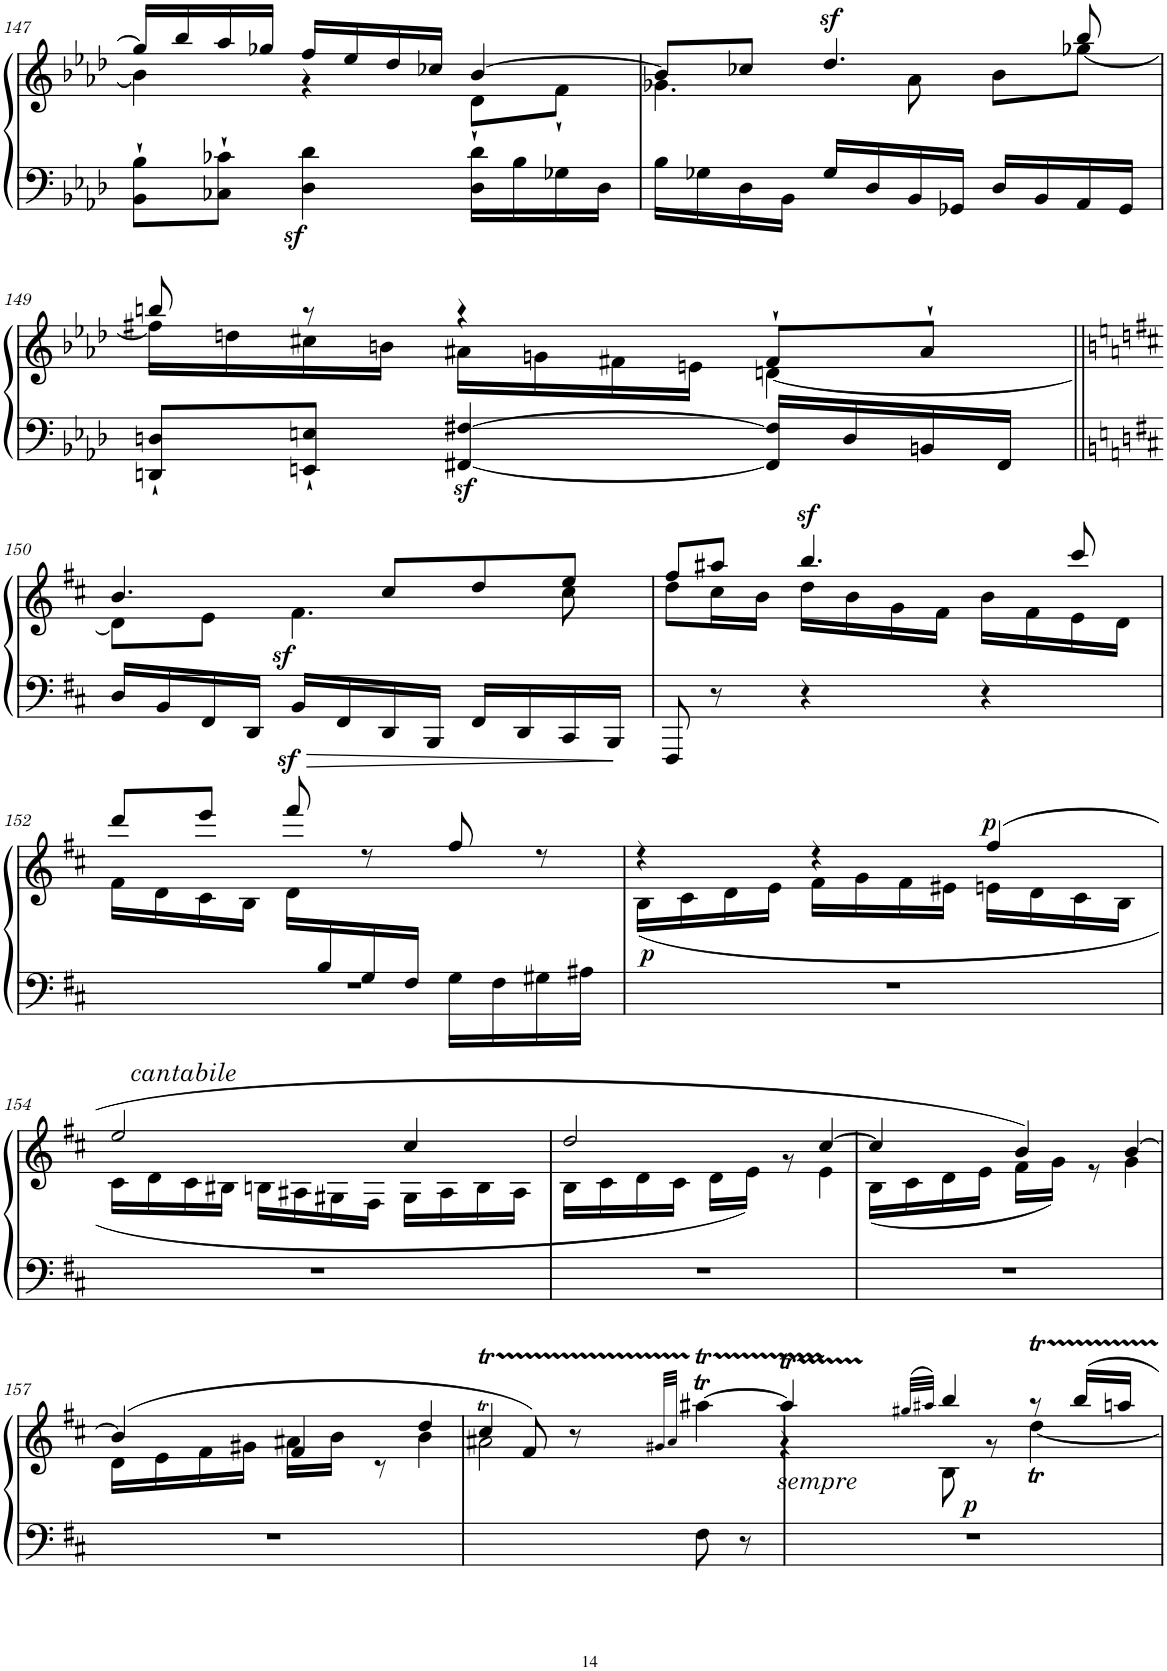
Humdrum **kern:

**kern	**kern	**dynam
*part1	*part1	*part1
*staff2	*staff1	*staff1/2
*I"Piano	*	*
*I'Pno.	*	*
!!LO:PB:g=z
*clefF4	*clefG2	*
*k[b-e-a-d-]	*k[b-e-a-d-]	*
*M3/4	*M3/4	*
=147	=147	=147
*	*^	*
8BB-\` 8B-\`L	16gg-/LL]	4b-\]	.
.	16bb-/	.	.
8C-X\` 8c-X\`J	16aa-/	.	.
.	16gg-X/JJ	.	.
4D-\z< 4d-\z<	16ff/LL	4r	.
.	16ee-/	.	.
.	16dd-/	.	.
.	16cc-X/JJ	.	.
16D-\ 16d-\LL	[4b-/	8d-`\L	.
16B-\	.	.	.
16G-X\	.	8f`\J	.
16D-\JJ	.	.	.
=148	=148	=148	=148
16B-\LL	8b-/L]	4.g-X\	.
16G-X\	.	.	.
16D-\	8cc-X/J	.	.
16BB-\JJ	.	.	.
!	!	!	!LO:DY:a
16G-/LL	4.dd-/	.	sf
16D-/	.	.	.
16BB-/	.	8a-\	.
16GG-X/JJ	.	.	.
16D-/LL	.	8b-\L	.
16BB-/	.	.	.
16AA-/	8bb-/	[8gg-X\J	.
16GG-/JJ	.	.	.
!!LO:LB:g=z	!!
=149	=149	=149	=149
8DDn/` 8Dn/`L	8bbn/	16ff#X\LL]	.
.	.	16ddn\	.
8EEn/` 8En/`J	8r	16cc#X\	.
.	.	16bn\JJ	.
[4FF#X/z< [4F#X/z<	4r	16a#X\LL	.
.	.	16gn\	.
.	.	16f#X\	.
.	.	16en\JJ	.
16FF#/] 16F#/]LL	8f#`/L	[4dn\	.
16D/	.	.	.
16BBn/	8a#`/J	.	.
16FF#/JJ	.	.	.
!!LO:LB:g=z	!!
=150||	=150||	=150||	=150||
*k[f#c#]	*k[f#c#]	*	*
16D/LL	4.b/	8d\L]	.
16BB/	.	.	.
16FF#/	.	8e\J	.
16DD/JJ	.	.	.
!	!	!	!LO:DY:b
16BB/LL	.	4.f#\	sf
16FF#/	.	.	.
16DD/	8cc#/L	.	.
16BBB/JJ	.	.	.
16FF#/LL	8dd/	.	.
16DD/	.	.	.
16CC#/	8ee/J	8cc#\	.
16BBB/JJ	.	.	.
=151	=151	=151	=151
8FFF#/	8ff#/L	8dd\L	.
8r	8aa#X/J	16cc#\L	.
.	.	16b\JJ	.
!	!	!	!LO:DY:a
4r	4.bb/	16dd\LL	sf
.	.	16b\	.
.	.	16g\	.
.	.	16f#\JJ	.
4r	.	16b\LL	.
.	.	16f#\	.
.	8ccc#/	16e\	.
.	.	16d\JJ	.
!!LO:LB:g=z	!!
=152	=152	=152	=152
*^	*	*	*
16ryy	2.r	8ddd/L	16f#\LL	.
.	.	.	16d\	.
.	.	8eee/J	16c#\	.
.	.	.	16B\JJ	.
!	!	!	!	!LO:HP:b
!	!	!	!	!LO:DY:n=1:a
.	.	8fff#/	16d\LL	> sf
16B/	.	.	4..ryy	.
16G/	.	8r	.	.
16F#/JJ	.	.	.	.
16G\LL	.	8ff#/	.	.
16F#\	.	.	.	.
16G#X\	.	8r	.	.
16A#X\JJ	.	.	.	.
*v	*v	*	*	*
*	*v	*v	*
.	.	]
=153	=153	=153
*	*^	*
!	!	!	!LO:DY:b
2.r	4r	(16B\LL	p
.	.	16c#\	.
.	.	16d\	.
.	.	16e\JJ	.
.	4r	16f#\LL	.
.	.	16g\	.
.	.	16f#\	.
.	.	16e#X\JJ	.
!	!	!	!LO:DY:a
.	(4ff#/	16en\LL	p
.	.	16d\	.
.	.	16c#\	.
.	.	16B\JJ	.
!!LO:LB:g=z	!!
=154	=154	=154	=154
!	!LO:TX:a:i:t=cantabile	!	!
2.r	2ee/	16c#\LL	.
.	.	16d\	.
.	.	16c#\	.
.	.	16B#X\JJ	.
.	.	16Bn\LL	.
.	.	16A#X\	.
.	.	16G#X\	.
.	.	16F#\JJ	.
.	4cc#/	16G#\LL	.
.	.	16A#\	.
.	.	16B\	.
.	.	16A#\JJ	.
=155	=155	=155	=155
2.r	2dd/	16B\LL	.
.	.	16c#\	.
.	.	16d\	.
.	.	16c#\JJ	.
.	.	16d\LL	.
.	.	16e\JJ)	.
.	.	8r	.
.	[4cc#/	4e\	.
=156	=156	=156	=156
2.r	4cc#/]	(16B\LL	.
.	.	16c#\	.
.	.	16d\	.
.	.	16e\JJ	.
.	4b/)	16f#\LL	.
.	.	16g\JJ)	.
.	.	8r	.
.	[4b/	4g\	.
!!LO:LB:g=z	!!
=157	=157	=157	=157
2.r	(4b/]	16d\LL	.
.	.	16e\	.
.	.	16f#\	.
.	.	16g#X\JJ	.
.	4f#/	16a#X\LL	.
.	.	16b\JJ	.
.	.	8r	.
.	4dd/	4b\	.
=158	=158	=158	=158
*	*	*^	*
2ryy	4cc#t/	2a#X\	4..a#t!	.
.	8f#/)	.	.	.
.	8r	.	.	.
.	.	.	32g#!	.
.	.	.	32a#!	.
.	.	32qg#X/LLL	.	.
.	.	32qa#/JJJ	.	.
8F#\	[>4aa#Xtt\	4ryy	4ryy	.
8r	.	.	.	.
=159	=159	=159	=159	=159
!	!LO:TX:b:i:t=sempre	!	!	!
2.r	4aa#t/]	4r	8.aa#!	.
.	.	.	32gg#!	.
.	.	.	32aa#!	.
.	(32qgg#X/LLL	.	.	.
.	32qaa#X/JJJ)	.	.	.
.	4bb/	8B\	2ryy	.
!	!	!	!	!LO:DY:b
.	.	8r	.	p
.	8rt	[4ddT\	.	.
.	16bb/LL	.	.	.
.	16aan/JJ	.	.	.
*	*v	*v	*v	*
=	=	=
*-	*-	*-
